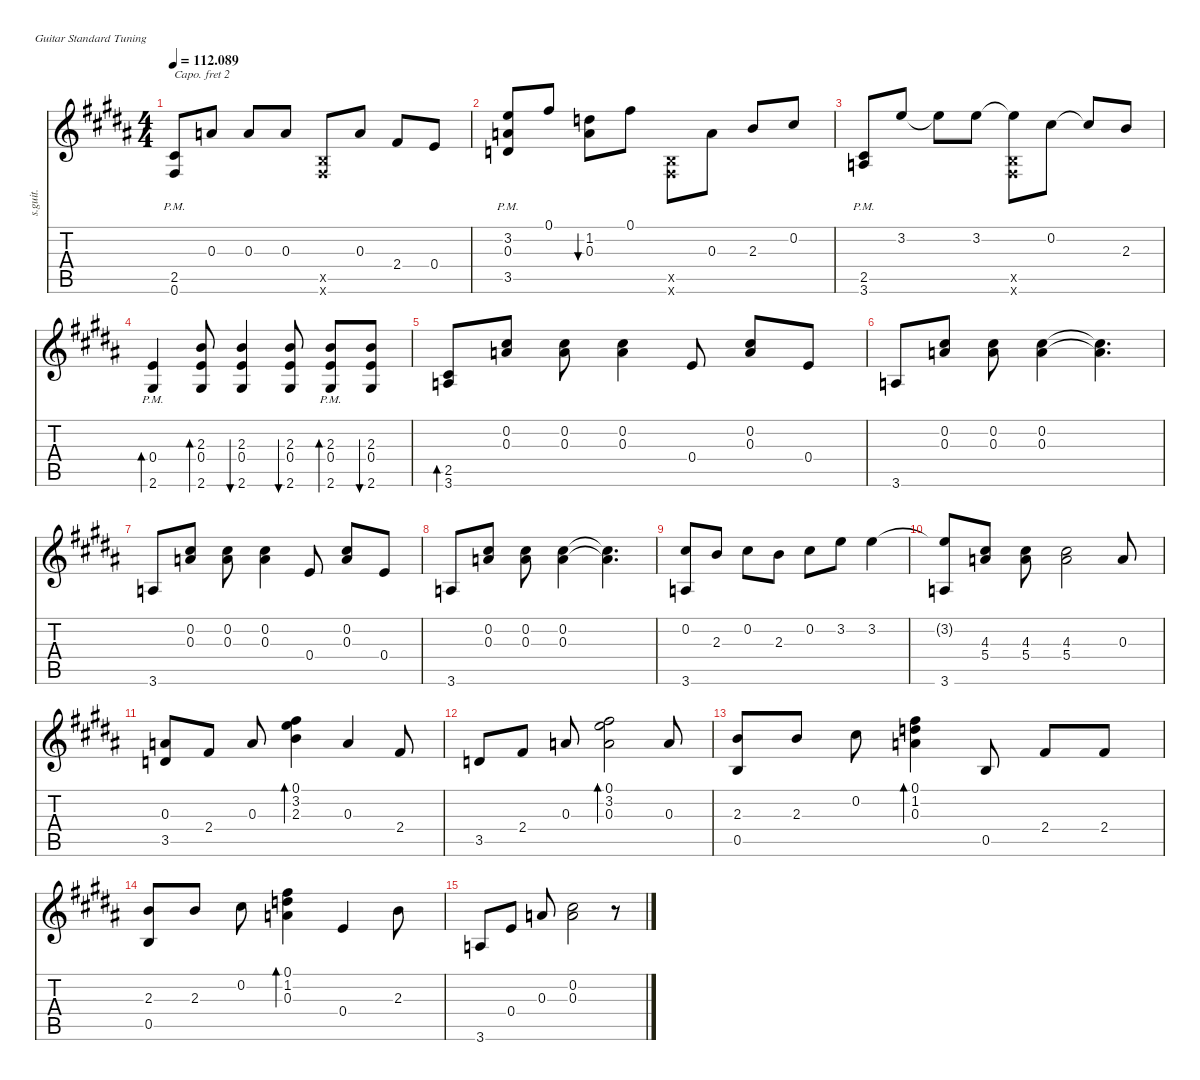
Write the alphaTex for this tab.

\defaultSystemsLayout 4
\hideDynamics
\bracketExtendMode nobrackets
\otherSystemsTrackNameOrientation horizontal
\track ("Steel Guitar" "s.guit.") {instrument acousticguitarsteel}
\staff {score tabs}
\capo 2
\tuning (E4 B3 G3 D3 A2 E2)
\ts (4 4)
\tempo
112.089
\accidentals auto
\clef g2
\ottava regular
\simile none
\ks b
(0.6{pm} 2.5).8{dy mf} 0.3.8 0.3.8 0.3.8 (0.6{x} 0.5{x}).8 0.3.8 2.4.8 0.4.8 |
(3.5 3.2 0.3{pm}).8 0.1.8 (1.2 0.3).8{bu 30} 0.1.8 (0.6{x} 0.5{x}).8 0.3.8 2.3.8{beam invert} 0.2.8 |
(3.6{pm} 2.5).8 3.2.8 3.2{t}.8 3.2.8 (3.2{t} 0.6{x} 0.5{x}).8 0.2.8 0.2{t}.8{beam invert} 2.3.8 |
(2.6{pm} 0.4).4{bd 30} (2.3 0.4 2.6).8{bd 30} (2.3 0.4 2.6).4{bu 30} (2.3 0.4 2.6).8{bu 30} (2.3 0.4 2.6{pm}).8{bd 30} (2.3 0.4 2.6).8{bu 30} |
(3.6 2.5).8{bd 30} (0.2 0.3).8 (0.2 0.3).8 (0.2 0.3).4 0.4.8 (0.2 0.3).8 0.4.8 |
3.6.8 (0.2 0.3).8 (0.2 0.3).8 (0.2 0.3).4 (0.3{t} 0.2{t}).4{d} |
3.6.8 (0.2 0.3).8 (0.2 0.3).8 (0.2 0.3).4 0.4.8 (0.2 0.3).8 0.4.8 |
3.6.8 (0.2 0.3).8 (0.2 0.3).8 (0.2 0.3).4 (0.3{t} 0.2{t}).4{d} |
(3.6 0.2).8 2.3.8 0.2.8 2.3.8 0.2.8 3.2.8 3.2.4 |
(3.6 3.2{t}).8 (4.3 5.4).8 (4.3 5.4).8 (4.3 5.4).2 0.3.8 |
(3.5 0.3).8 2.4.8 0.3.8 (2.3 3.2 0.1).4{bd 30} 0.3.4 2.4.8 |
3.5.8 2.4.8 0.3.8 (0.3 3.2 0.1).2{bd 30} 0.3.8 |
(2.3 0.5).8 2.3.8 0.2.8 (0.3 1.2 0.1).4{bd 30} 0.5.8 2.4.8 2.4.8 |
(2.3 0.5).8 2.3.8 0.2.8 (0.3 1.2 0.1).4{bd 30} 0.4.4 2.3.8 |
3.6.8 0.4.8 0.3.8 (0.2 0.3).2 r.8
